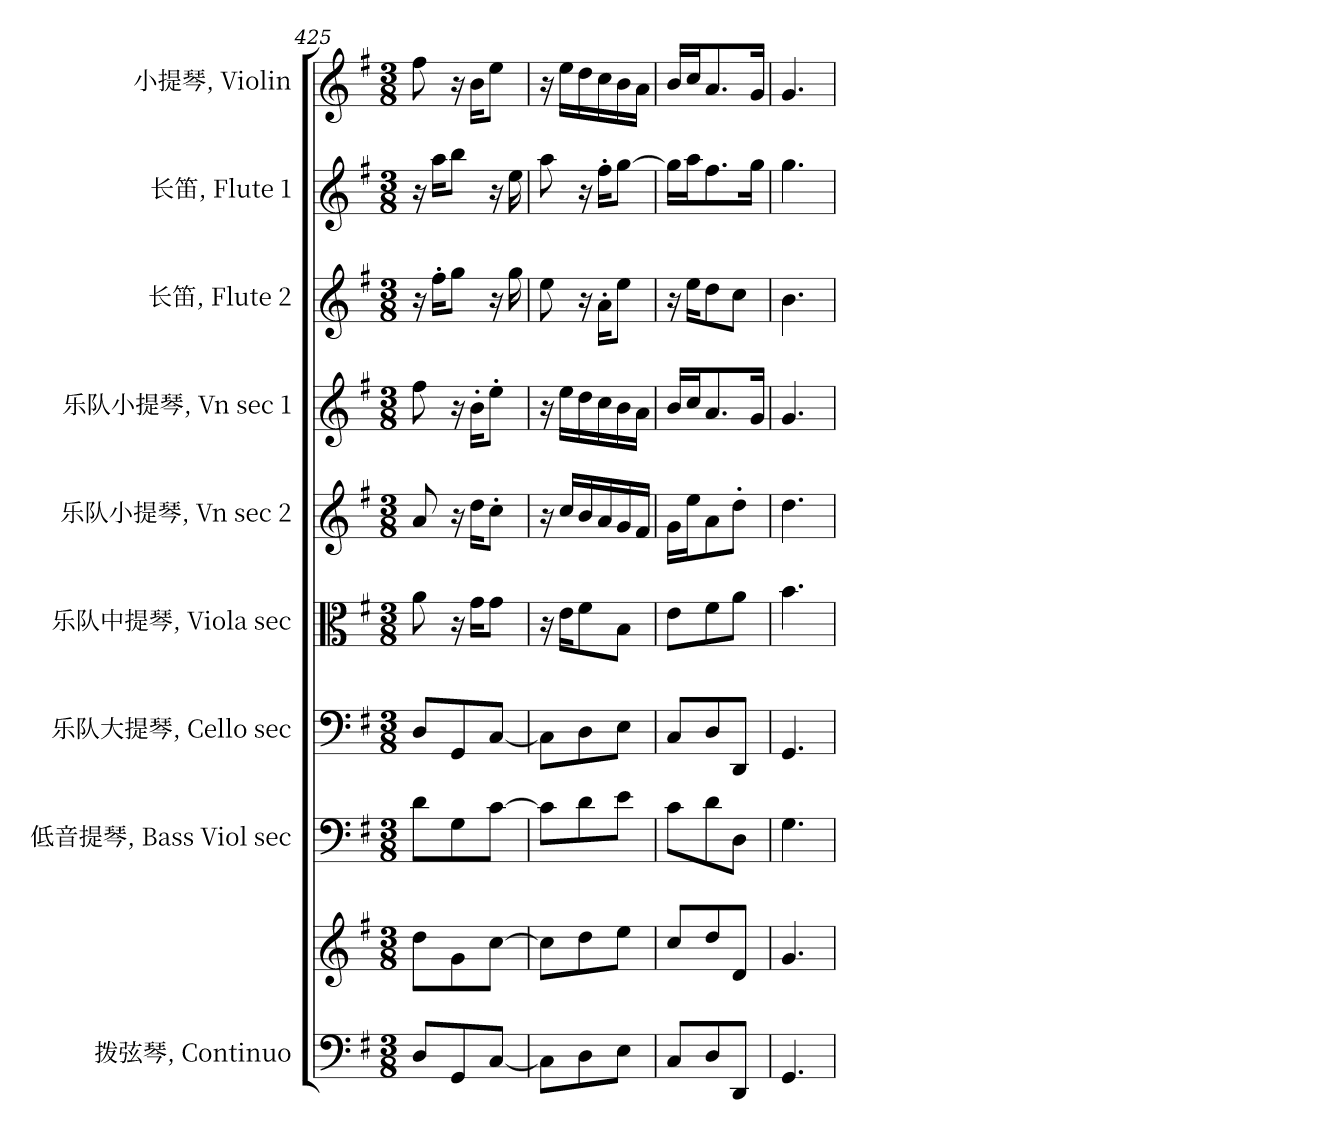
**kern	**kern	**kern	**kern	**kern	**kern	**kern	**kern	**kern	**kern
*part9	*part9	*part8	*part7	*part6	*part5	*part4	*part3	*part2	*part1
*staff10	*staff9	*staff8	*staff7	*staff6	*staff5	*staff4	*staff3	*staff2	*staff1
*I"拨弦琴, Continuo	*	*I"低音提琴, Bass Viol sec	*I"乐队大提琴, Cello sec	*I"乐队中提琴, Viola sec	*I"乐队小提琴, Vn sec 2	*I"乐队小提琴, Vn sec 1	*I"长笛, Flute 2	*I"长笛, Flute 1	*I"小提琴, Violin
*	*	*	*	*I'Vlas.	*	*	*I'Fl.	*I'Fl.	*I'Vln.
*clefF4	*clefG2	*clefF4	*clefF4	*clefC3	*clefG2	*clefG2	*clefG2	*clefG2	*clefG2
*	*	*ITrd7c12	*	*	*	*	*	*	*
*k[f#]	*k[f#]	*k[f#]	*k[f#]	*k[f#]	*k[f#]	*k[f#]	*k[f#]	*k[f#]	*k[f#]
*M3/8	*M3/8	*M3/8	*M3/8	*M3/8	*M3/8	*M3/8	*M3/8	*M3/8	*M3/8
=425	=425	=425	=425	=425	=425	=425	=425	=425	=425
8D/L	8dd\L	8D\L	8D/L	8a\	8a/	8ff#\	16r	16r	8ff#\
.	.	.	.	.	.	.	16ff#'\KL	16aa\KL	.
8GG/	8g\	8GG\	8GG/	16r	16r	16r	8gg\J	8bb\J	16r
.	.	.	.	16g\KL	16dd\KL	16b'\KL	.	.	16b\KL
[8C/J	[8cc\J	[8C\J	[8C/J	8g\J	8cc'\J	8ee'\J	16r	16r	8ee\J
.	.	.	.	.	.	.	16gg\	16ee\	.
=426	=426	=426	=426	=426	=426	=426	=426	=426	=426
8C\L]	8cc\L]	8C\L]	8C\L]	16r	16r	16r	8ee\	8aa\	16r
.	.	.	.	16e\KL	16cc/LL	16ee\LL	.	.	16ee\LL
8D\	8dd\	8D\	8D\	8f#\	16b/	16dd\	16r	16r	16dd\
.	.	.	.	.	16a/	16cc\	16a'\KL	16ff#'\KL	16cc\
8E\J	8ee\J	8E\J	8E\J	8B\J	16g/	16b\	8ee\J	[8gg\J	16b\
*	*	*	*	*	*	*	*	*	*MM74
.	.	.	.	.	16f#/JJ	16a\JJ	.	.	16a\JJ
=427	=427	=427	=427	=427	=427	=427	=427	=427	=427
8C/L	8cc/L	8C\L	8C/L	8e\L	16g\LL	16b/LL	16r	16gg\LL]	16b/LL
.	.	.	.	.	16ee\J	16cc/J	16ee\KL	16aa\J	16cc/J
*	*	*	*	*	*	*	*	*	*MM65
8D/	8dd/	8D\	8D/	8f#\	8a\	8.a/	8dd\	8.ff#\	8.a/
8DD/J	8d/J	8DD\J	8DD/J	8a\J	8dd'\J	.	8cc\J	.	.
*	*	*	*	*	*	*	*	*	*MM34
.	.	.	.	.	.	16g/Jk	.	16gg\Jk	16g/Jk
=428	=428	=428	=428	=428	=428	=428	=428	=428	=428
*	*	*	*	*	*	*	*	*	*MM24
4.GG/	4.g/	4.GG\	4.GG/	4.b\	4.dd\	4.g/	4.b\	4.gg\	4.g/
=	=	=	=	=	=	=	=	=	=
*-	*-	*-	*-	*-	*-	*-	*-	*-	*-
